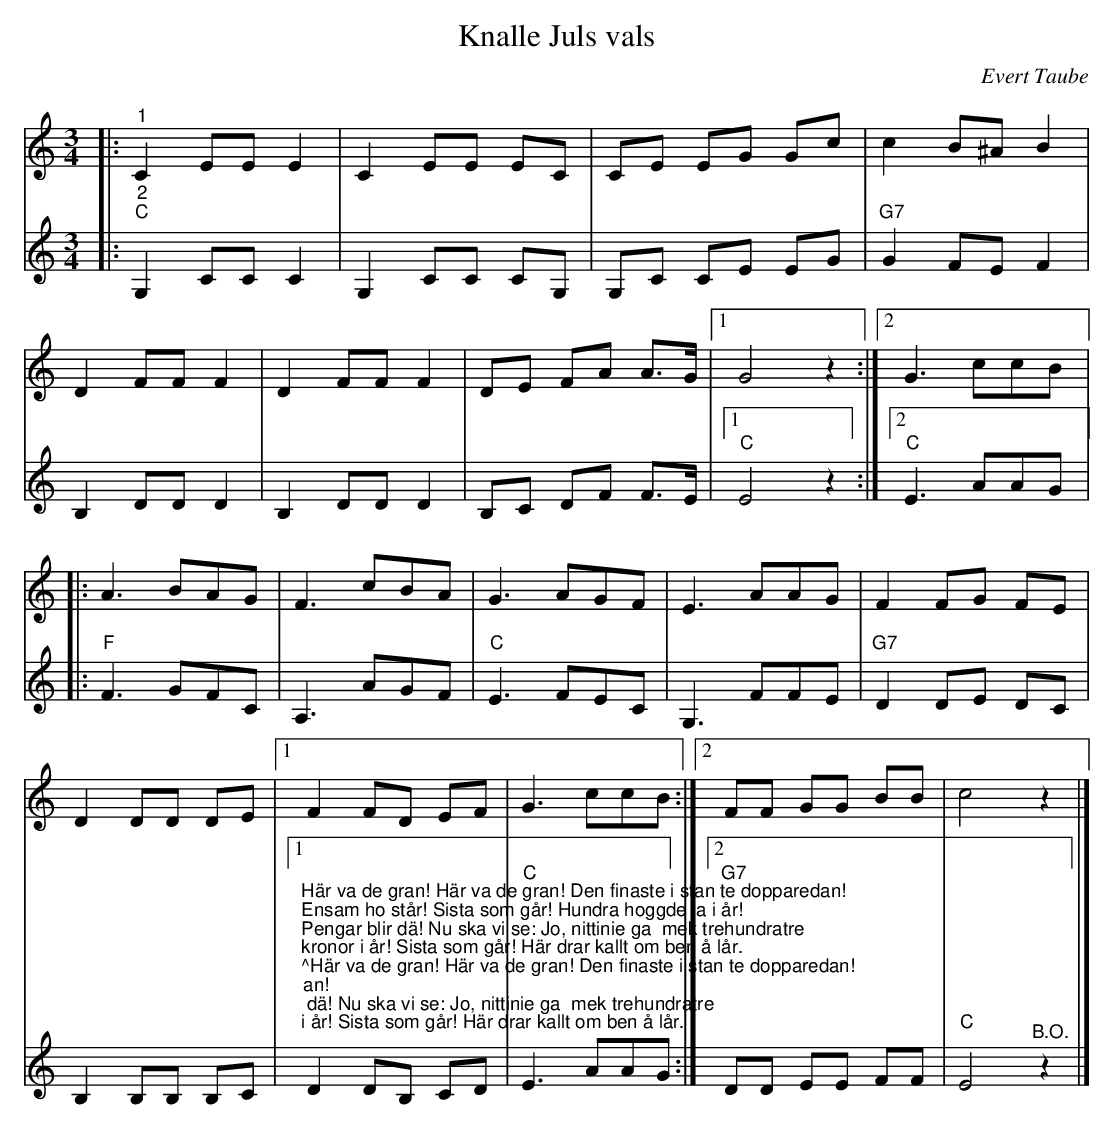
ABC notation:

X:1
T:Knalle Juls vals
C:Evert Taube
L:1/8
M:3/4
K:C
V:1
|:"^1" C2 EE E2 | C2 EE EC | CE EG Gc | c2 B^A B2 |
D2 FF F2 | D2 FF F2 | DE FA A>G |1 G4 z2 :|2 G3 ccB |:
A3 BAG | F3 cBA | G3 AGF | E3 AAG | F2 FG FE |
D2 DD DE |1 F2 FD EF | G3 ccB :|2 FF GG BB | c4 z2 |]
V:2
|:"^2""C" G,2 CC C2 | G,2 CC CG, | G,C CE EG |"G7" G2 FE F2 |
B,2 DD D2 | B,2 DD D2 | B,C DF F>E |1"C" E4 z2 :|2"C" E3 AAG |:
"F" F3 GFC | A,3 AGF |"C" E3 FEC | G,3 FFE |
"G7" D2 DE DC | B,2 B,B, B,C |1 "^Här va de gran! Här va de gran! Den finaste i stan te dopparedan!""^Ensam ho står! Sista som går! Hundra hoggde ja i år!""^Pengar blir dä! Nu ska vi se: Jo, nittinie ga  mek trehundratre""^kronor i år! Sista som går! Här drar kallt om ben å lår.""^Mi lella gran, så grön å fin, du luktar gott, som terpentin!""^Vell ingen ha dek, får ja la ta dek som rövat bort dek ur skogen din.""^Mi lella gran, så smal å ful, kom ta en vals mä Kalle Jul!""G7""^Här har du knallen mä glada trallen å han har penningar å häst i skul!" D2 DB, CD | "C" E3 AAG :|2"G7" DD EE FF |"C" E4"^B.O." z2 |]
